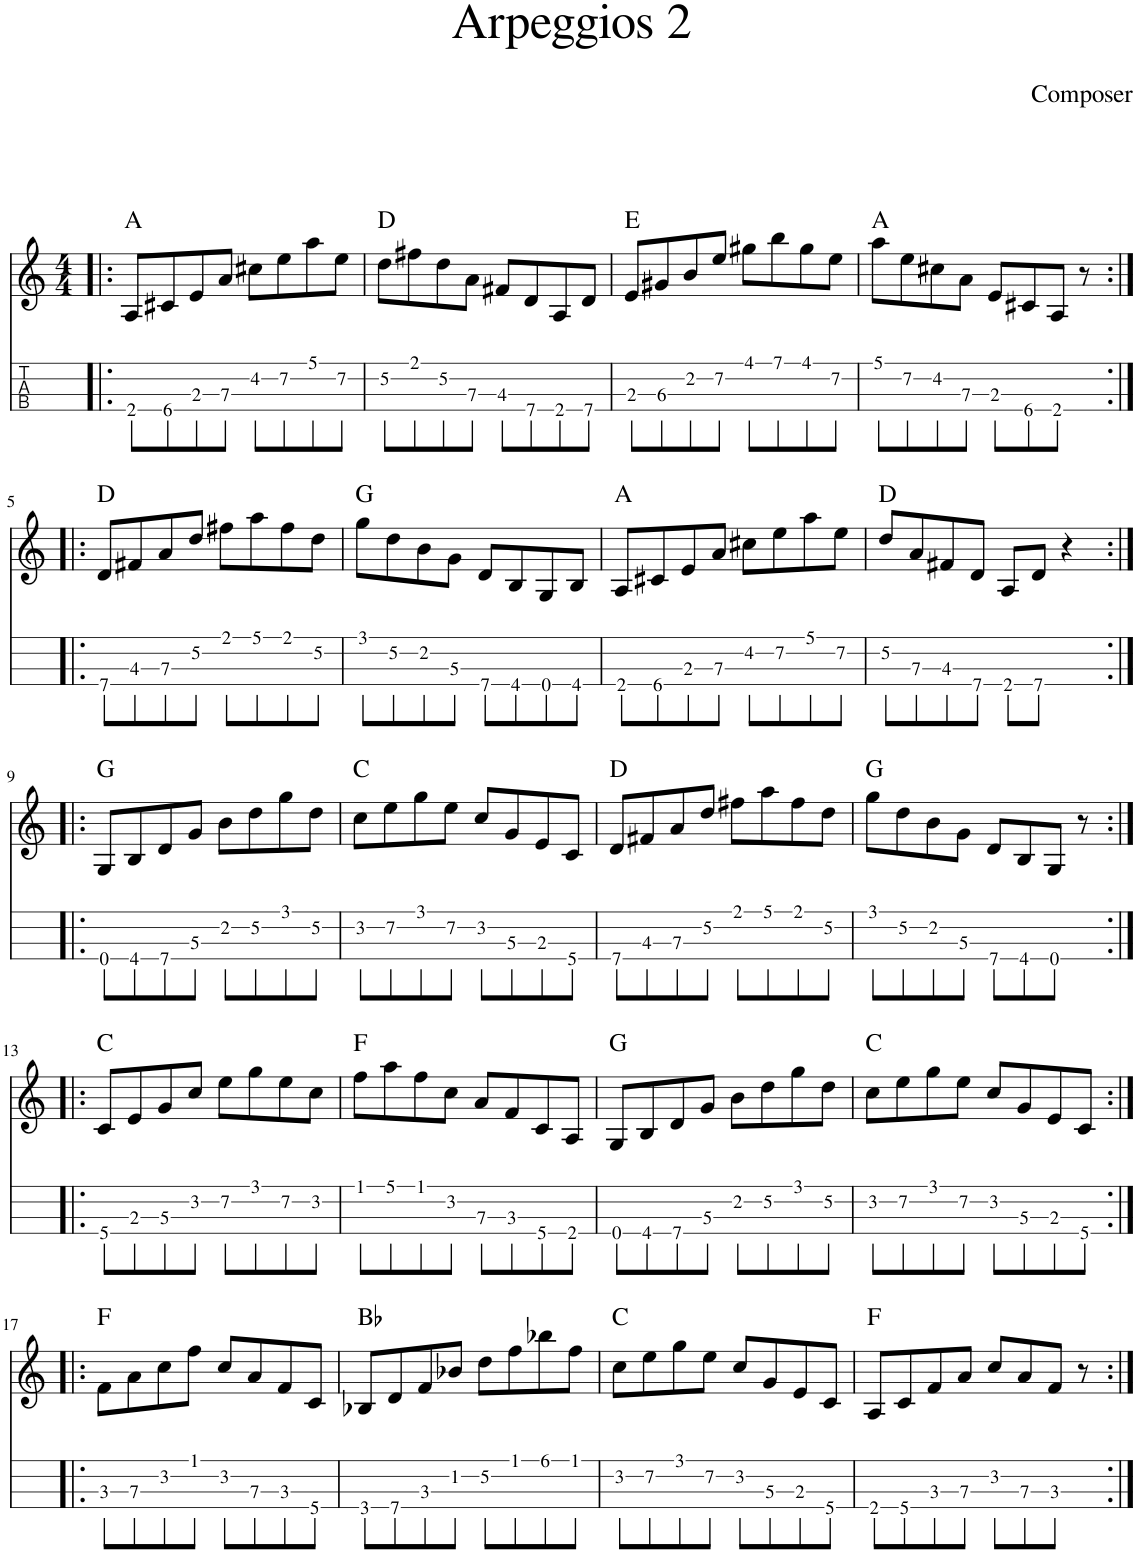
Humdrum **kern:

**kern	**kern	**harte
*part1	*part1	*part1
*staff2	*staff1	*
*I"Mandolin	*	*
*I'Mdn.	*	*
*stria4	*	*
*	*clefG2	*
*k[]	*k[]	*
*M4/4	*M4/4	*
=1!|:	=1!|:	=1!|:
8A\L	8A/L	A:maj
8c#\	8c#X/	.
8e\	8e/	.
8a\J	8a/J	.
8cc#\L	8cc#X\L	.
8ee\	8ee\	.
8aa\	8aa\	.
8ee\J	8ee\J	.
=2	=2	=2
8dd\L	8dd\L	D:maj
8ff#\	8ff#X\	.
8dd\	8dd\	.
8a\J	8a\J	.
8f#\L	8f#X/L	.
8d\	8d/	.
8A\	8A/	.
8d\J	8d/J	.
=3	=3	=3
8e\L	8e/L	E:maj
8g#\	8g#X/	.
8b\	8b/	.
8ee\J	8ee/J	.
8gg#\L	8gg#X\L	.
8bb\	8bb\	.
8gg#\	8gg#\	.
8ee\J	8ee\J	.
=4	=4	=4
8aa\L	8aa\L	A:maj
8ee\	8ee\	.
8cc#\	8cc#X\	.
8a\J	8a\J	.
8e\L	8e/L	.
8c#\	8c#X/	.
8A\J	8A/J	.
8r	8r	.
!!LO:LB:g=z
=5:|!|:	=5:|!|:	=5:|!|:
8d\L	8d/L	D:maj
8f#\	8f#X/	.
8a\	8a/	.
8dd\J	8dd/J	.
8ff#\L	8ff#X\L	.
8aa\	8aa\	.
8ff#\	8ff#\	.
8dd\J	8dd\J	.
=6	=6	=6
8gg\L	8gg\L	G:maj
8dd\	8dd\	.
8b\	8b\	.
8g\J	8g\J	.
8d\L	8d/L	.
8B\	8B/	.
8G\	8G/	.
8B\J	8B/J	.
=7	=7	=7
8A\L	8A/L	A:maj
8c#\	8c#X/	.
8e\	8e/	.
8a\J	8a/J	.
8cc#\L	8cc#X\L	.
8ee\	8ee\	.
8aa\	8aa\	.
8ee\J	8ee\J	.
=8	=8	=8
8dd\L	8dd/L	D:maj
8a\	8a/	.
8f#\	8f#X/	.
8d\J	8d/J	.
8A\L	8A/L	.
8d\J	8d/J	.
4r	4r	.
!!LO:LB:g=z
=9:|!|:	=9:|!|:	=9:|!|:
8G\L	8G/L	G:maj
8B\	8B/	.
8d\	8d/	.
8g\J	8g/J	.
8b\L	8b\L	.
8dd\	8dd\	.
8gg\	8gg\	.
8dd\J	8dd\J	.
=10	=10	=10
8cc\L	8cc\L	C:maj
8ee\	8ee\	.
8gg\	8gg\	.
8ee\J	8ee\J	.
8cc\L	8cc/L	.
8g\	8g/	.
8e\	8e/	.
8c\J	8c/J	.
=11	=11	=11
8d\L	8d/L	D:maj
8f#\	8f#X/	.
8a\	8a/	.
8dd\J	8dd/J	.
8ff#\L	8ff#X\L	.
8aa\	8aa\	.
8ff#\	8ff#\	.
8dd\J	8dd\J	.
=12	=12	=12
8gg\L	8gg\L	G:maj
8dd\	8dd\	.
8b\	8b\	.
8g\J	8g\J	.
8d\L	8d/L	.
8B\	8B/	.
8G\J	8G/J	.
8r	8r	.
!!LO:LB:g=z
=13:|!|:	=13:|!|:	=13:|!|:
8c\L	8c/L	C:maj
8e\	8e/	.
8g\	8g/	.
8cc\J	8cc/J	.
8ee\L	8ee\L	.
8gg\	8gg\	.
8ee\	8ee\	.
8cc\J	8cc\J	.
=14	=14	=14
8ff\L	8ff\L	F:maj
8aa\	8aa\	.
8ff\	8ff\	.
8cc\J	8cc\J	.
8a\L	8a/L	.
8f\	8f/	.
8c\	8c/	.
8A\J	8A/J	.
=15	=15	=15
8G\L	8G/L	G:maj
8B\	8B/	.
8d\	8d/	.
8g\J	8g/J	.
8b\L	8b\L	.
8dd\	8dd\	.
8gg\	8gg\	.
8dd\J	8dd\J	.
=16	=16	=16
8cc\L	8cc\L	C:maj
8ee\	8ee\	.
8gg\	8gg\	.
8ee\J	8ee\J	.
8cc\L	8cc/L	.
8g\	8g/	.
8e\	8e/	.
8c\J	8c/J	.
!!LO:LB:g=z
=17:|!|:	=17:|!|:	=17:|!|:
8f\L	8f\L	F:maj
8a\	8a\	.
8cc\	8cc\	.
8ff\J	8ff\J	.
8cc\L	8cc/L	.
8a\	8a/	.
8f\	8f/	.
8c\J	8c/J	.
=18	=18	=18
8B-\L	8B-X/L	Bb:maj
8d\	8d/	.
8f\	8f/	.
8b-\J	8b-X/J	.
8dd\L	8dd\L	.
8ff\	8ff\	.
8bb-\	8bb-X\	.
8ff\J	8ff\J	.
=19	=19	=19
8cc\L	8cc\L	C:maj
8ee\	8ee\	.
8gg\	8gg\	.
8ee\J	8ee\J	.
8cc\L	8cc/L	.
8g\	8g/	.
8e\	8e/	.
8c\J	8c/J	.
=20	=20	=20
8A\L	8A/L	F:maj
8c\	8c/	.
8f\	8f/	.
8a\J	8a/J	.
8cc\L	8cc/L	.
8a\	8a/	.
8f\J	8f/J	.
8r	8r	.
=:|!	=:|!	=:|!
*-	*-	*-
